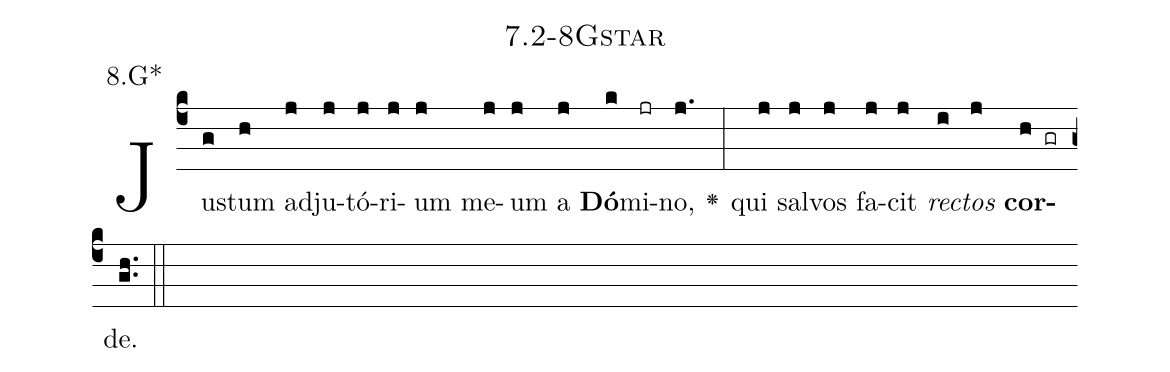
name: 7.2-8Gstar;
annotation: 8.G*;
%%
(c4)Jus(g)tum(h) ad(j)ju(j)tó(j)ri(j)um(j) me(j)um(j) a(j) <b>Dó</b>(k)mi(jr)no,(j.) <v>\greheightstar</v>(:) qui(j) sal(j)vos(j) fa(j)cit(j) <i>rec</i>(i)<i>tos</i>(j) <b>cor</b>(h gr)de.(gh..) (::)


%E(j) u(j) o(i) u(j) a(h) e.(gh..) (::)
